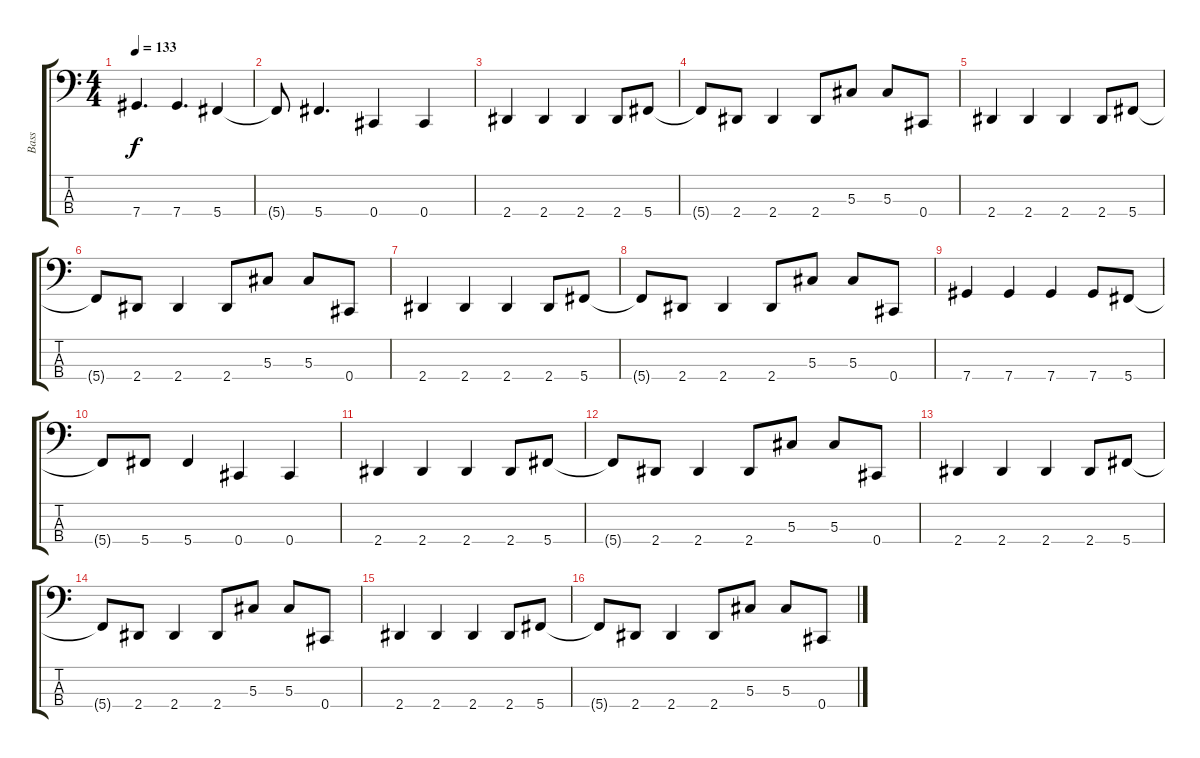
\track ("Bass" "Bass") {instrument electricbasspick}
\staff {score tabs}
\tuning (Gb2 Db2 Ab1 Db1) {hide}
\ts (4 4)
\tempo 133
\clef f4
\ks c
7.4.4{d dy f} 7.4.4{d} 5.4.4 |
5.4{t}.8 5.4.4{d} 0.4.4 0.4.4 |
2.4.4 2.4.4 2.4.4 2.4.8 5.4.8 |
5.4{t}.8 2.4.8 2.4.4 2.4.8 5.3.8 5.3.8 0.4.8 |
2.4.4 2.4.4 2.4.4 2.4.8 5.4.8 |
5.4{t}.8 2.4.8 2.4.4 2.4.8 5.3.8 5.3.8 0.4.8 |
2.4.4 2.4.4 2.4.4 2.4.8 5.4.8 |
5.4{t}.8 2.4.8 2.4.4 2.4.8 5.3.8 5.3.8 0.4.8 |
7.4.4 7.4.4 7.4.4 7.4.8 5.4.8 |
5.4{t}.8 5.4.8 5.4.4 0.4.4 0.4.4 |
2.4.4 2.4.4 2.4.4 2.4.8 5.4.8 |
5.4{t}.8 2.4.8 2.4.4 2.4.8 5.3.8 5.3.8 0.4.8 |
2.4.4 2.4.4 2.4.4 2.4.8 5.4.8 |
5.4{t}.8 2.4.8 2.4.4 2.4.8 5.3.8 5.3.8 0.4.8 |
2.4.4 2.4.4 2.4.4 2.4.8 5.4.8 |
5.4{t}.8 2.4.8 2.4.4 2.4.8 5.3.8 5.3.8 0.4.8
